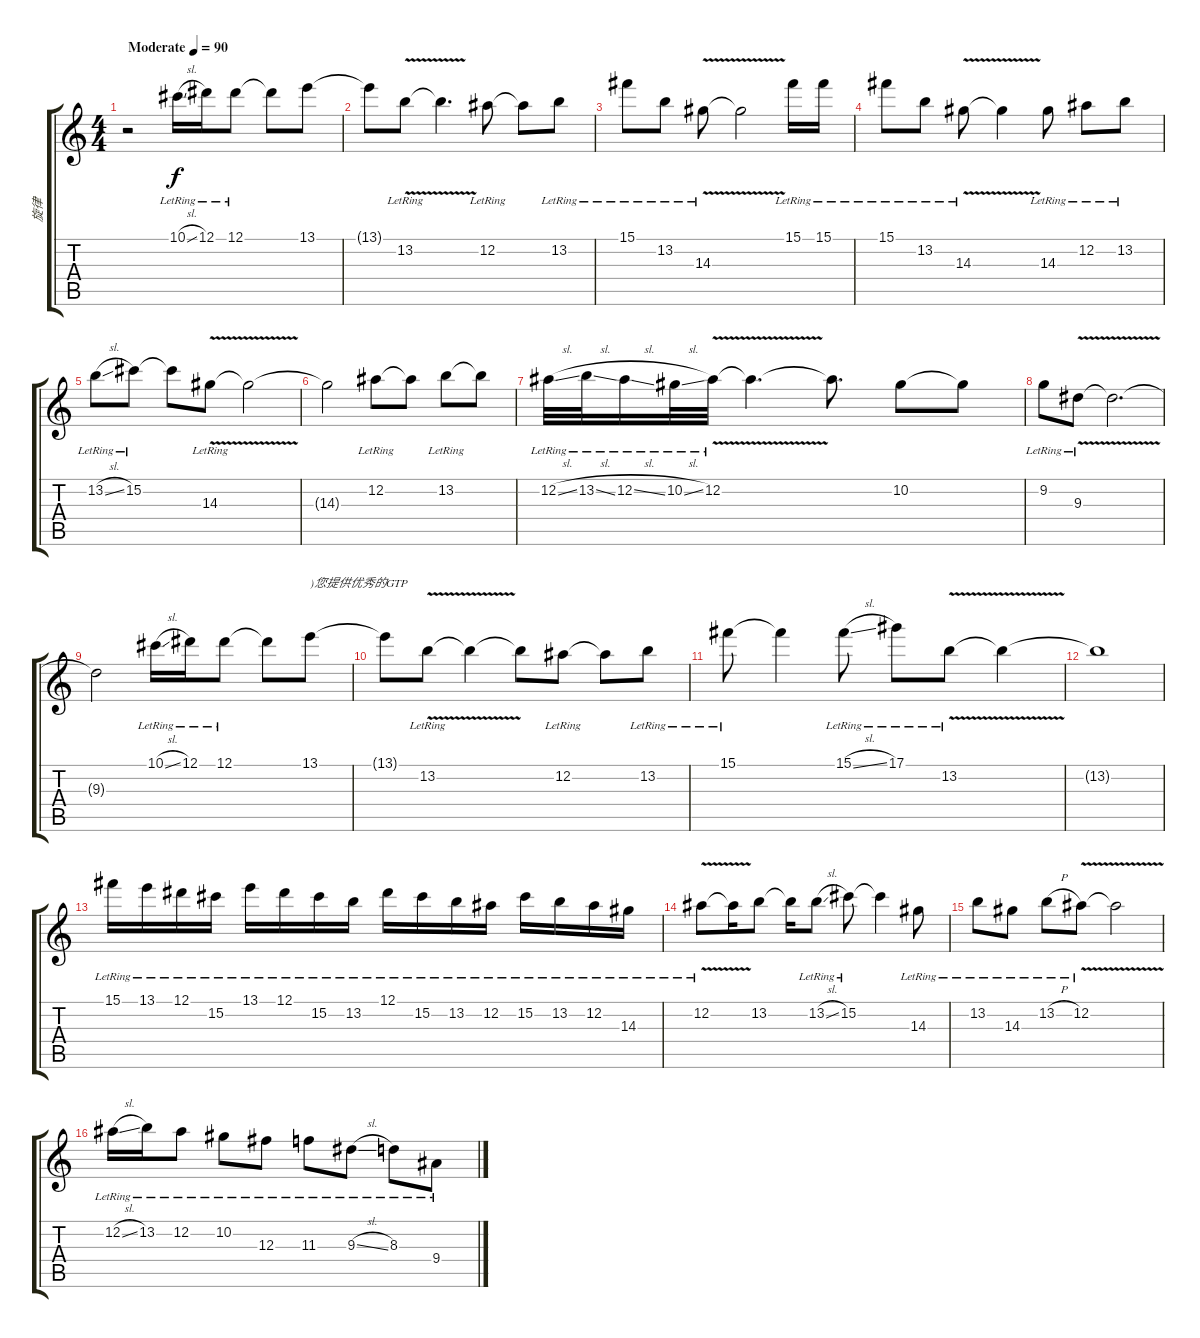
\track ("旋律" "旋律") {instrument acousticguitarnylon}
\staff {score tabs}
\tuning (Eb4 Bb3 Gb3 Db3 Ab2 Eb2) {hide}
\ts (4 4)
\tempo (90 "Moderate")
\clef g2
\ks c
r.2{dy f instrument acousticguitarnylon} 10.1{sl lr}.16 12.1{lr}.16 12.1{lr}.8 12.1{t}.8 13.1.8 |
13.1{t}.8 13.2{v lr}.8 13.2{t}.4{d} 12.2{lr}.8 12.2{t}.8 13.2{lr}.8 |
15.1{lr}.8 13.2{lr}.8 14.3{v lr}.8 14.3{t}.2 15.1{lr}.16 15.1{lr}.16 |
15.1{lr}.8 13.2{lr}.8 14.3{v lr}.8 14.3{t}.4 14.3{lr}.8 12.2{lr}.8 13.2{lr}.8 |
13.2{sl lr}.8 15.2{lr}.8 15.2{t}.8 14.3{v lr}.8 14.3{t}.2 |
14.3{t}.2 12.2{lr}.8 12.2{t}.8 13.2{lr}.8 13.2{t}.8 |
12.2{sl lr}.32 13.2{sl lr}.32 12.2{sl lr}.16 10.2{sl lr}.32 12.2{v lr}.32 12.2{t}.4{d} 12.2{t}.8{d} 10.2.8 10.2{t}.8 |
9.2{lr}.8 9.3{v lr}.8 9.3{t}.2{d} |
9.3{t}.2 10.1{sl lr}.16 12.1{lr}.16 12.1{lr}.8 12.1{t}.8 13.1.8{txt ")您提供优秀的GTP"} |
13.1{t}.8 13.2{v lr}.8 13.2{t}.4 13.2{t}.8 12.2{lr}.8 12.2{t}.8 13.2{lr}.8 |
15.1{lr}.8 15.1{t}.4 15.1{sl lr}.8 17.1{lr}.8 13.2{v lr}.8 13.2{t}.4 |
13.2{t}.1 |
15.1{lr}.16 13.1{lr}.16 12.1{lr}.16 15.2{lr}.16 13.1{lr}.16 12.1{lr}.16 15.2{lr}.16 13.2{lr}.16 12.1{lr}.16 15.2{lr}.16 13.2{lr}.16 12.2{lr}.16 15.2{lr}.16 13.2{lr}.16 12.2{lr}.16 14.3{lr}.16 |
12.2{v lr}.8 12.2{t}.16 13.2.8 13.2{t}.16 13.2{sl lr}.8 15.2{lr}.8 15.2{t}.4 14.3{lr}.8 |
13.2{lr}.8 14.3{lr}.8 13.2{h lr}.8 12.2{v lr}.8 12.2{t}.2 |
12.2{sl lr}.16 13.2{lr}.16 12.2{lr}.8 10.2{lr}.8 12.3{lr}.8 11.3{lr}.8 9.3{sl lr}.8 8.3{lr}.8 9.4{lr}.8
